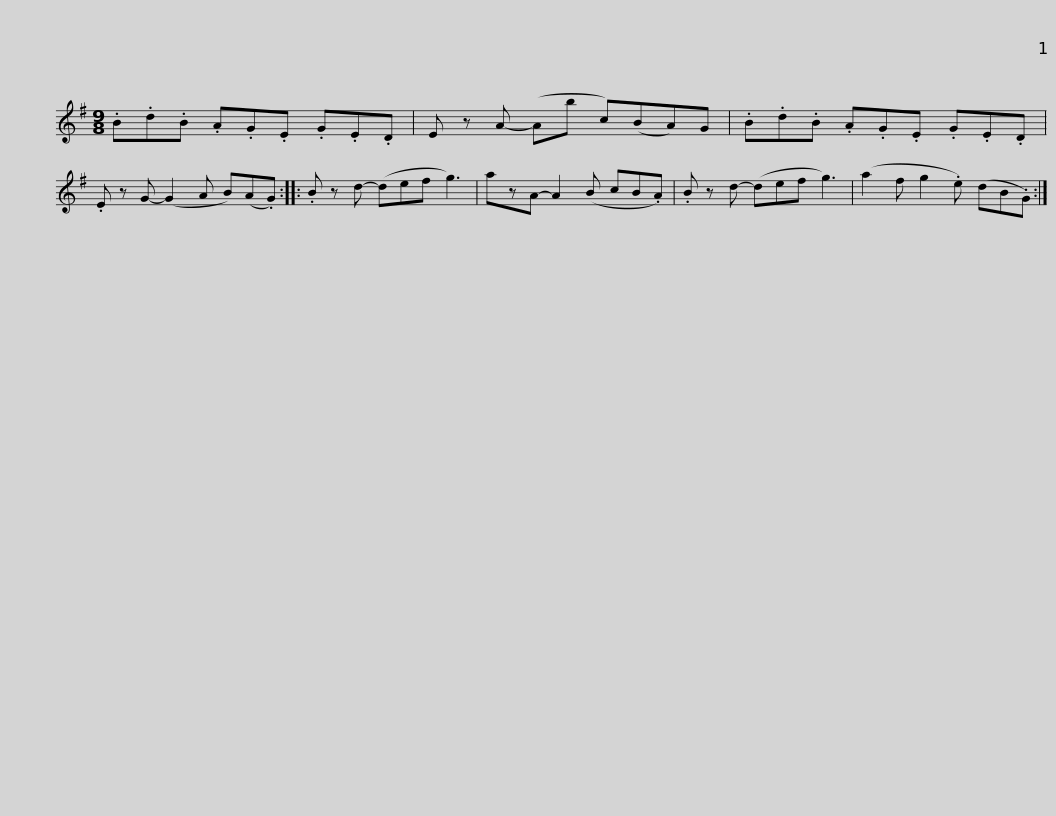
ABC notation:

X:1
L:1/8
M:9/8
I:linebreak $
K:G
V:1 treble
V:1
 .B.d.B .A.G.E .G.E.D | E z A- (Ab c)(BA)G | .B.d.B .A.G.E .G.E.D | .E z G- (G2 A B)(A.G) ::$ .B z d- (def g3) | %5
 azA- A2 (B cB.A) | .B z d- (def g3) | (a2 f g2 .e) (dB.G) :| %8
